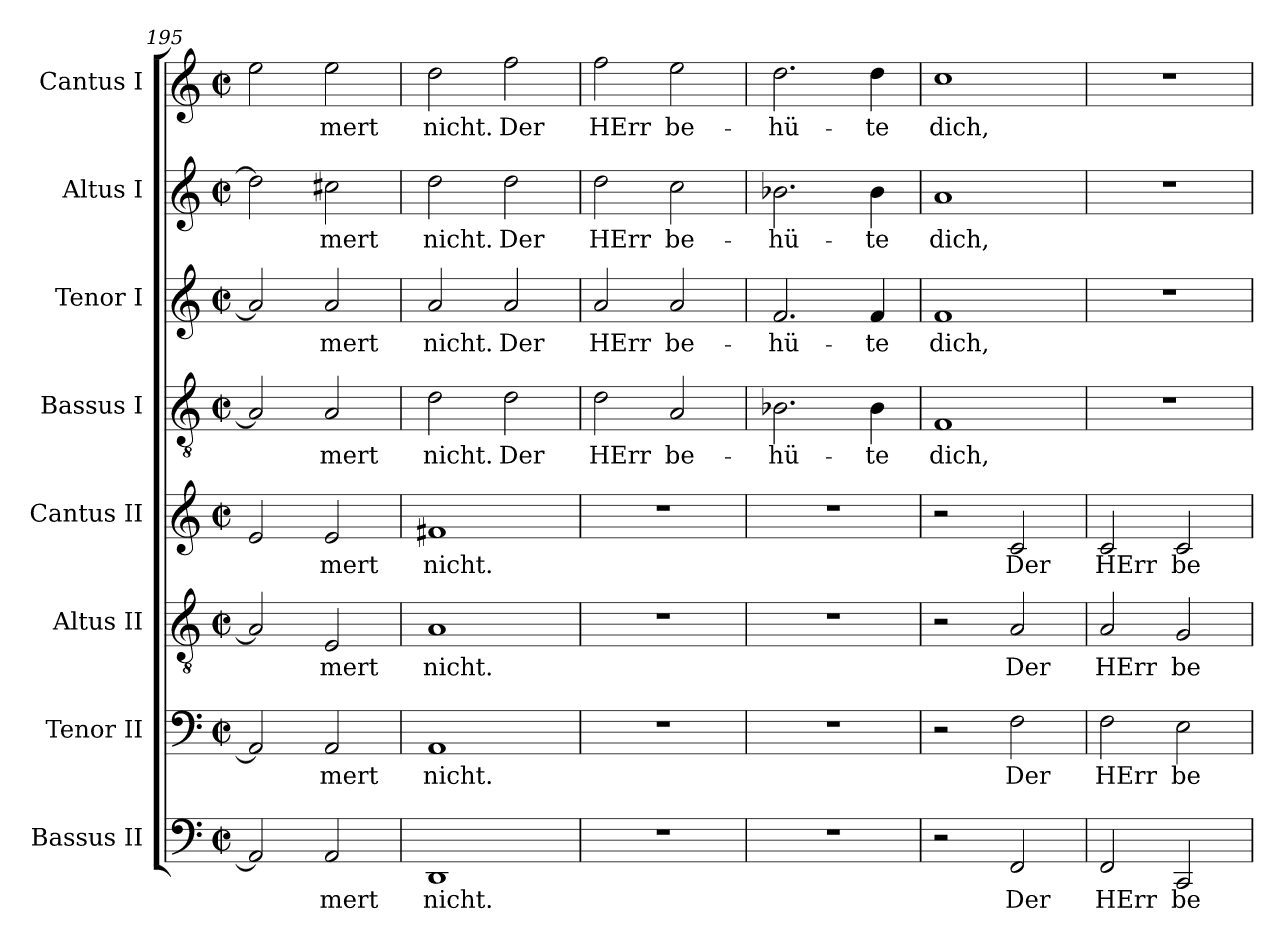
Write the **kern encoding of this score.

**kern	**text	**kern	**text	**kern	**text	**kern	**text	**kern	**text	**kern	**text	**kern	**text	**kern	**text
*part8	*part8	*part7	*part7	*part6	*part6	*part5	*part5	*part4	*part4	*part3	*part3	*part2	*part2	*part1	*part1
*staff8	*staff8	*staff7	*staff7	*staff6	*staff6	*staff5	*staff5	*staff4	*staff4	*staff3	*staff3	*staff2	*staff2	*staff1	*staff1
*I"Bassus II	*	*I"Tenor II	*	*I"Altus II	*	*I"Cantus II	*	*I"Bassus I	*	*I"Tenor I	*	*I"Altus I	*	*I"Cantus I	*
*I'B2	*	*I'T2	*	*I'A2	*	*I'C2	*	*I'B1	*	*I'T1	*	*I'A1	*	*I'C1	*
*clefF4	*	*clefF4	*	*clefGv2	*	*clefG2	*	*clefGv2	*	*clefG2	*	*clefG2	*	*clefG2	*
*k[]	*	*k[]	*	*k[]	*	*k[]	*	*k[]	*	*k[]	*	*k[]	*	*k[]	*
*C:	*	*C:	*	*C:	*	*C:	*	*C:	*	*C:	*	*C:	*	*C:	*
*M2/2	*	*M2/2	*	*M2/2	*	*M2/2	*	*M2/2	*	*M2/2	*	*M2/2	*	*M2/2	*
*met(c|)	*	*met(c|)	*	*met(c|)	*	*met(c|)	*	*met(c|)	*	*met(c|)	*	*met(c|)	*	*met(c|)	*
=195	=195	=195	=195	=195	=195	=195	=195	=195	=195	=195	=195	=195	=195	=195	=195
2AA/]	.	2AA/]	.	2A/]	.	2e/	.	2A/]	.	2a/]	.	2dd\]	.	2ee\	.
!	!LO:LY:b	!	!	!	!	!	!	!	!	!	!	!	!	!	!
!	!	!	!LO:LY:b	!	!	!	!	!	!	!	!	!	!	!	!
!	!	!	!	!	!LO:LY:b	!	!	!	!	!	!	!	!	!	!
!	!	!	!	!	!	!	!LO:LY:b	!	!	!	!	!	!	!	!
!	!	!	!	!	!	!	!	!	!LO:LY:b	!	!	!	!	!	!
!	!	!	!	!	!	!	!	!	!	!	!LO:LY:b	!	!	!	!
!	!	!	!	!	!	!	!	!	!	!	!	!	!LO:LY:b	!	!
!	!	!	!	!	!	!	!	!	!	!	!	!	!	!	!LO:LY:b
2AA/	-mert	2AA/	-mert	2E/	-mert	2e/	-mert	2A/	-mert	2a/	-mert	2cc#X\	-mert	2ee\	-mert
=196	=196	=196	=196	=196	=196	=196	=196	=196	=196	=196	=196	=196	=196	=196	=196
!	!LO:LY:b	!	!	!	!	!	!	!	!	!	!	!	!	!	!
!	!	!	!LO:LY:b	!	!	!	!	!	!	!	!	!	!	!	!
!	!	!	!	!	!LO:LY:b	!	!	!	!	!	!	!	!	!	!
!	!	!	!	!	!	!	!LO:LY:b	!	!	!	!	!	!	!	!
!	!	!	!	!	!	!	!	!	!LO:LY:b	!	!	!	!	!	!
!	!	!	!	!	!	!	!	!	!	!	!LO:LY:b	!	!	!	!
!	!	!	!	!	!	!	!	!	!	!	!	!	!LO:LY:b	!	!
!	!	!	!	!	!	!	!	!	!	!	!	!	!	!	!LO:LY:b
1DD	nicht.	1AA	nicht.	1A	nicht.	1f#X	nicht.	2d\	nicht.	2a/	nicht.	2dd\	nicht.	2dd\	nicht.
!	!	!	!	!	!	!	!	!	!LO:LY:b	!	!	!	!	!	!
!	!	!	!	!	!	!	!	!	!	!	!LO:LY:b	!	!	!	!
!	!	!	!	!	!	!	!	!	!	!	!	!	!LO:LY:b	!	!
!	!	!	!	!	!	!	!	!	!	!	!	!	!	!	!LO:LY:b
.	.	.	.	.	.	.	.	2d\	Der	2a/	Der	2dd\	Der	2ff\	Der
=197	=197	=197	=197	=197	=197	=197	=197	=197	=197	=197	=197	=197	=197	=197	=197
!	!	!	!	!	!	!	!	!	!LO:LY:b	!	!	!	!	!	!
!	!	!	!	!	!	!	!	!	!	!	!LO:LY:b	!	!	!	!
!	!	!	!	!	!	!	!	!	!	!	!	!	!LO:LY:b	!	!
!	!	!	!	!	!	!	!	!	!	!	!	!	!	!	!LO:LY:b
1r	.	1r	.	1r	.	1r	.	2d\	HErr	2a/	HErr	2dd\	HErr	2ff\	HErr
!	!	!	!	!	!	!	!	!	!LO:LY:b	!	!	!	!	!	!
!	!	!	!	!	!	!	!	!	!	!	!LO:LY:b	!	!	!	!
!	!	!	!	!	!	!	!	!	!	!	!	!	!LO:LY:b	!	!
!	!	!	!	!	!	!	!	!	!	!	!	!	!	!	!LO:LY:b
.	.	.	.	.	.	.	.	2A/	be-	2a/	be-	2cc\	be-	2ee\	be-
!!LO:LB:g=z
=198	=198	=198	=198	=198	=198	=198	=198	=198	=198	=198	=198	=198	=198	=198	=198
!	!	!	!	!	!	!	!	!	!LO:LY:b	!	!	!	!	!	!
!	!	!	!	!	!	!	!	!	!	!	!LO:LY:b	!	!	!	!
!	!	!	!	!	!	!	!	!	!	!	!	!	!LO:LY:b	!	!
!	!	!	!	!	!	!	!	!	!	!	!	!	!	!	!LO:LY:b
1r	.	1r	.	1r	.	1r	.	2.B-X\	-hü-	2.f/	-hü-	2.b-X\	-hü-	2.dd\	-hü-
!	!	!	!	!	!	!	!	!	!LO:LY:b	!	!	!	!	!	!
!	!	!	!	!	!	!	!	!	!	!	!LO:LY:b	!	!	!	!
!	!	!	!	!	!	!	!	!	!	!	!	!	!LO:LY:b	!	!
!	!	!	!	!	!	!	!	!	!	!	!	!	!	!	!LO:LY:b
.	.	.	.	.	.	.	.	4B-\	-te	4f/	-te	4b-\	-te	4dd\	-te
=199	=199	=199	=199	=199	=199	=199	=199	=199	=199	=199	=199	=199	=199	=199	=199
!	!	!	!	!	!	!	!	!	!LO:LY:b	!	!	!	!	!	!
!	!	!	!	!	!	!	!	!	!	!	!LO:LY:b	!	!	!	!
!	!	!	!	!	!	!	!	!	!	!	!	!	!LO:LY:b	!	!
!	!	!	!	!	!	!	!	!	!	!	!	!	!	!	!LO:LY:b
2r	.	2r	.	2r	.	2r	.	1F	dich,	1f	dich,	1a	dich,	1cc	dich,
!	!LO:LY:b	!	!	!	!	!	!	!	!	!	!	!	!	!	!
!	!	!	!LO:LY:b	!	!	!	!	!	!	!	!	!	!	!	!
!	!	!	!	!	!LO:LY:b	!	!	!	!	!	!	!	!	!	!
!	!	!	!	!	!	!	!LO:LY:b	!	!	!	!	!	!	!	!
2FF/	Der	2F\	Der	2A/	Der	2c/	Der	.	.	.	.	.	.	.	.
=200	=200	=200	=200	=200	=200	=200	=200	=200	=200	=200	=200	=200	=200	=200	=200
!	!LO:LY:b	!	!	!	!	!	!	!	!	!	!	!	!	!	!
!	!	!	!LO:LY:b	!	!	!	!	!	!	!	!	!	!	!	!
!	!	!	!	!	!LO:LY:b	!	!	!	!	!	!	!	!	!	!
!	!	!	!	!	!	!	!LO:LY:b	!	!	!	!	!	!	!	!
2FF/	HErr	2F\	HErr	2A/	HErr	2c/	HErr	1r	.	1r	.	1r	.	1r	.
!	!LO:LY:b	!	!	!	!	!	!	!	!	!	!	!	!	!	!
!	!	!	!LO:LY:b	!	!	!	!	!	!	!	!	!	!	!	!
!	!	!	!	!	!LO:LY:b	!	!	!	!	!	!	!	!	!	!
!	!	!	!	!	!	!	!LO:LY:b	!	!	!	!	!	!	!	!
2CC/	be-	2E\	be-	2G/	be-	2c/	be-	.	.	.	.	.	.	.	.
=	=	=	=	=	=	=	=	=	=	=	=	=	=	=	=
*-	*-	*-	*-	*-	*-	*-	*-	*-	*-	*-	*-	*-	*-	*-	*-
